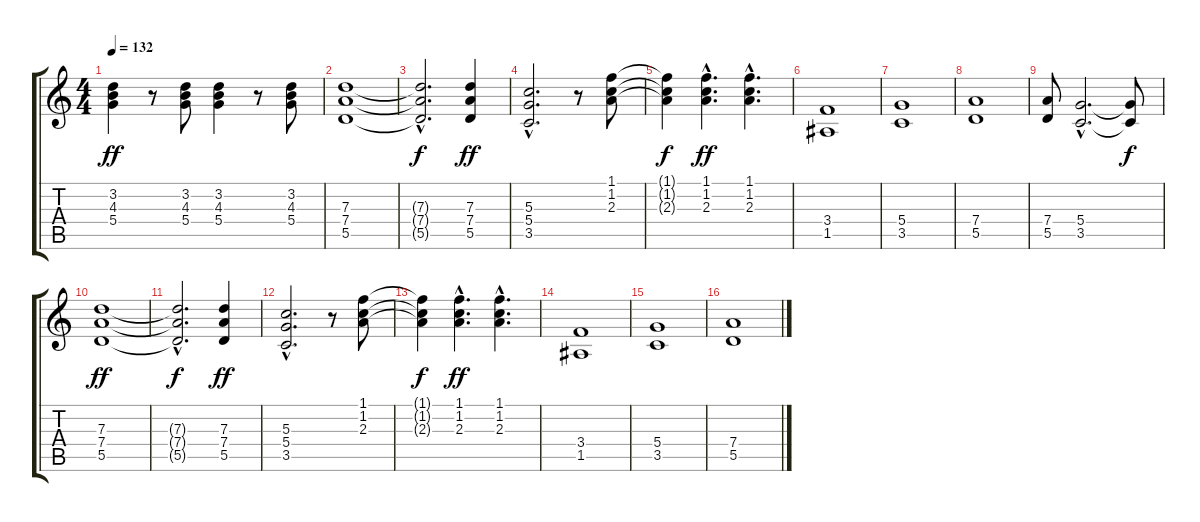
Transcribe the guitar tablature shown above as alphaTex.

\track "" {instrument distortionguitar}
\staff {score tabs}
\tuning (E4 B3 G3 D3 A2 E2) {hide}
\ts (4 4)
\tempo 132
\clef g2
\ks c
(3.2 4.3 5.4).4{dy ff} r.8 (3.2 4.3 5.4).8 (3.2 4.3 5.4).4 r.8 (3.2 4.3 5.4).8 |
(7.3 7.4 5.5).1 |
(7.3{hac t} 7.4{hac t} 5.5{hac t}).2{d dy f} (7.3 7.4 5.5).4{dy ff} |
(5.3{hac} 5.4{hac} 3.5{hac}).2{d} r.8 (1.1 1.2 2.3).8 |
(1.1{t} 1.2{t} 2.3{t}).4{dy f} (1.1{hac} 1.2{hac} 2.3{hac}).4{d dy ff} (1.1{hac} 1.2{hac} 2.3{hac}).4{d} |
(3.4 1.5).1 |
(5.4 3.5).1 |
(7.4 5.5).1 |
(7.4 5.5).8 (5.4{hac} 3.5{hac}).2{d} (5.4{t} 3.5{t}).8{dy f} |
(7.3 7.4 5.5).1{dy ff} |
(7.3{hac t} 7.4{hac t} 5.5{hac t}).2{d dy f} (7.3 7.4 5.5).4{dy ff} |
(5.3{hac} 5.4{hac} 3.5{hac}).2{d} r.8 (1.1 1.2 2.3).8 |
(1.1{t} 1.2{t} 2.3{t}).4{dy f} (1.1{hac} 1.2{hac} 2.3{hac}).4{d dy ff} (1.1{hac} 1.2{hac} 2.3{hac}).4{d} |
(3.4 1.5).1 |
(5.4 3.5).1 |
(7.4 5.5).1
